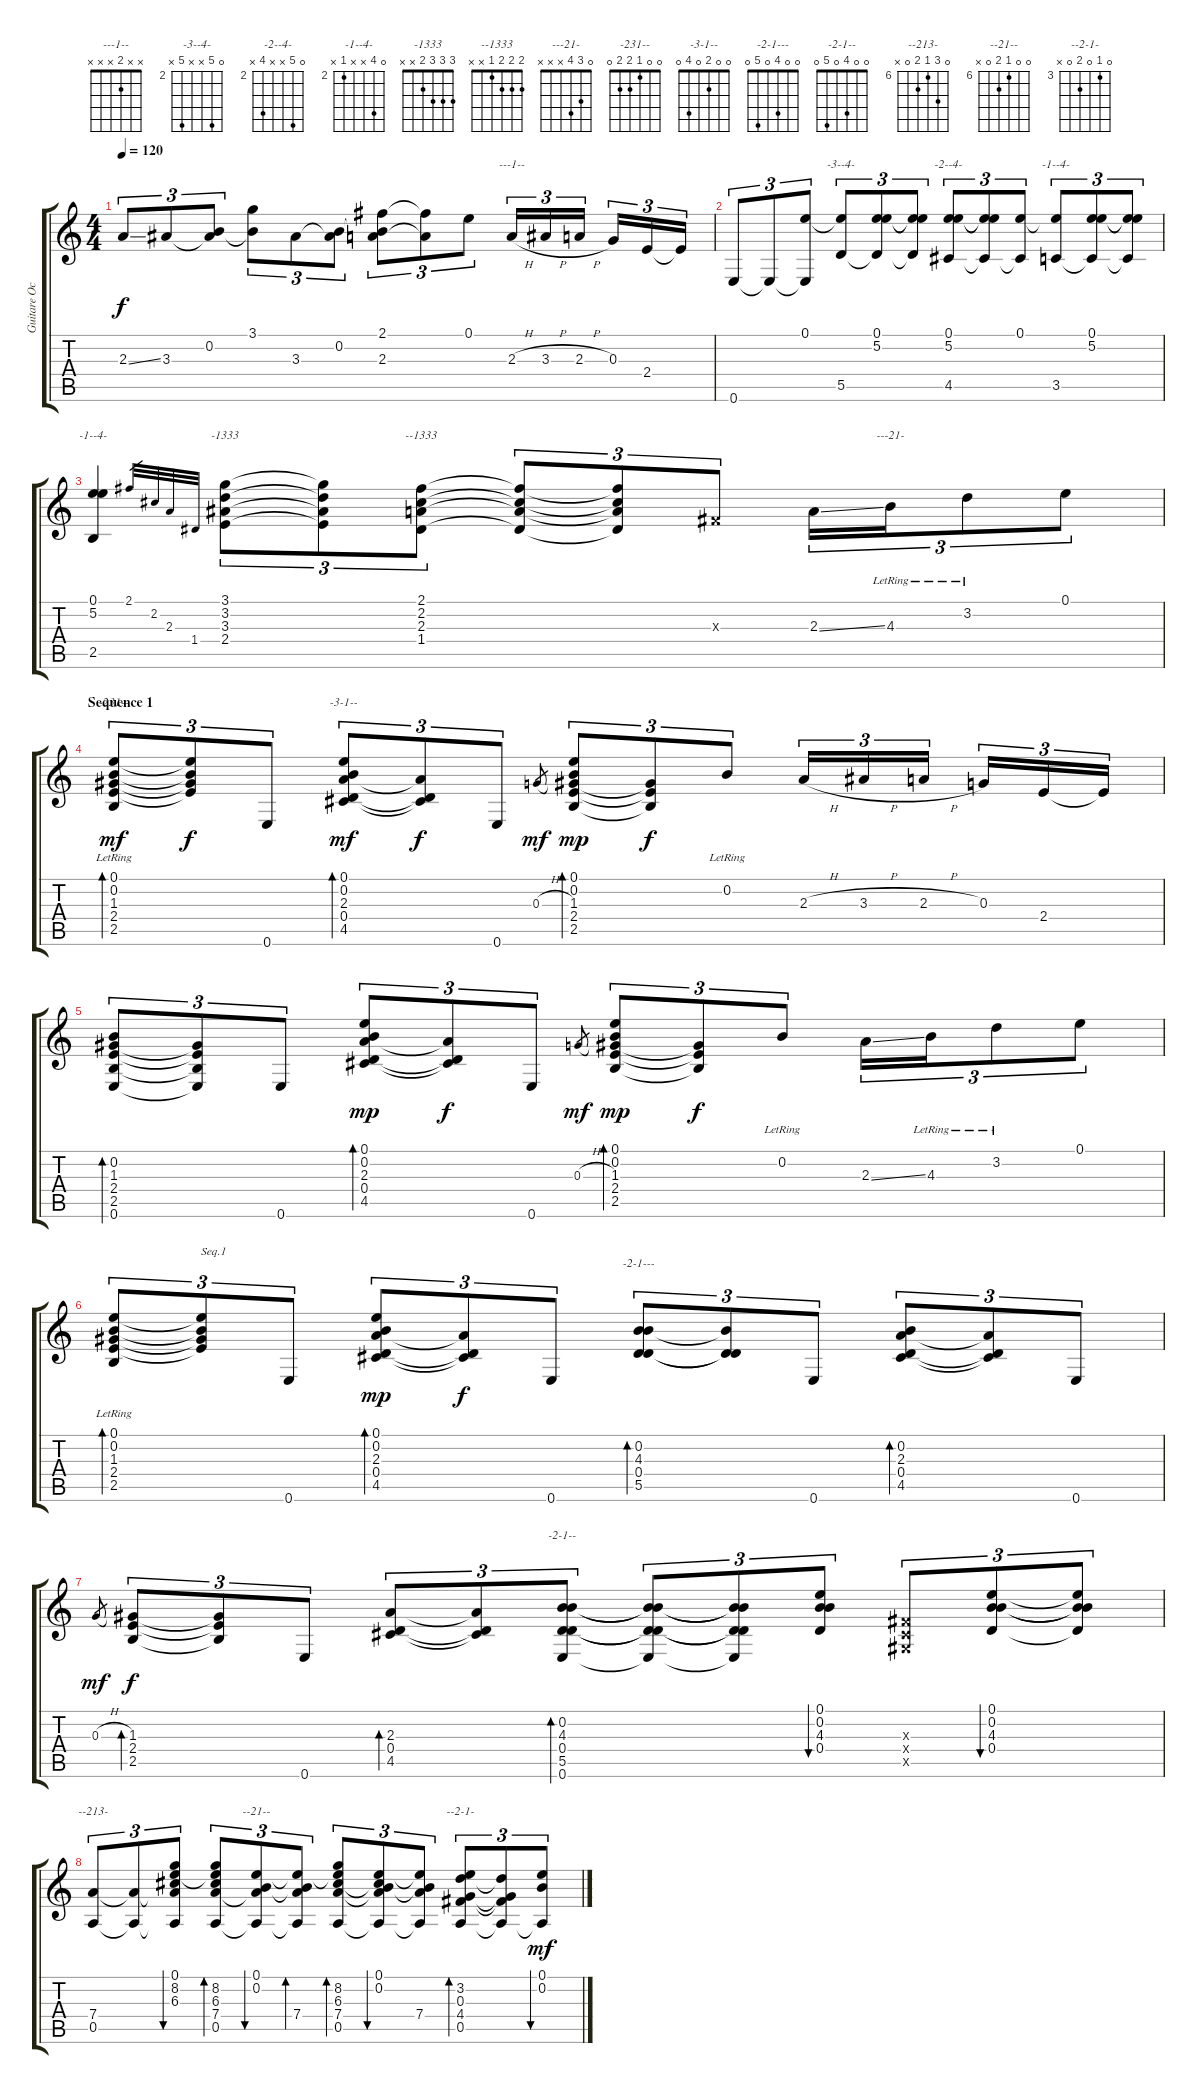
\track ("Guitare Octobre 2000" "Guitare Oc") {instrument acousticguitarnylon}
\staff {score tabs}
\tuning (E4 B3 G3 D3 A2 E2) {hide}
\chord ("---1--" x x 2 x x x)
\chord ("-3--4-" 0 6 x x 6 x) {firstfret 2}
\chord ("-2--4-" 0 6 x x 5 x) {firstfret 2}
\chord ("-1--4-" 0 5 x x 3 x) {firstfret 2}
\chord ("-1--4-" 0 5 x x 2 x) {firstfret 2}
\chord ("-1333" 3 3 3 2 x x)
\chord ("--1333" 2 2 2 1 x x)
\chord ("---21-" 0 3 4 x x x)
\chord ("-231--" 0 0 1 2 2 0)
\chord ("-3-1--" 0 0 2 0 4 0)
\chord ("-2-1---" 0 0 4 0 5 0)
\chord ("-2-1--" 0 0 4 0 5 0)
\chord ("--213-" 0 8 6 7 0 x) {firstfret 6}
\chord ("--21--" 0 0 6 7 0 x) {firstfret 6}
\chord ("--2-1-" 0 3 0 4 0 x) {firstfret 3}
\ts (4 4)
\tempo 120
\clef g2
\ks c
2.3{ss}.8{tu (3 2) dy f} 3.3.8{tu (3 2)} (0.2 3.3{t}).8{tu (3 2)} (3.1 0.2{t}).8{tu (3 2)} 3.3.8{tu (3 2)} (0.2 3.3{t}).8{tu (3 2)} (2.1 0.2{t} 2.3).8{tu (3 2)} (2.1{t} 2.3{t}).8{tu (3 2)} 0.1.8{tu (3 2)} 2.3{h}.16{tu (3 2) ch "---1--"} 3.3{h}.16{tu (3 2)} 2.3{h}.16{tu (3 2)} 0.3.16{tu (3 2)} 2.4.16{tu (3 2)} 2.4{t}.16{tu (3 2)} |
0.6.8{tu (3 2)} 0.6{t}.8{tu (3 2)} (0.1 0.6{t}).8{tu (3 2)} (0.1{t} 5.5).8{tu (3 2) ch "-3--4-"} (0.1 5.2 5.5{t}).8{tu (3 2)} (0.1{t} 5.2{t} 5.5{t}).8{tu (3 2)} (0.1 5.2 4.5).8{tu (3 2) ch "-2--4-"} (0.1{t} 5.2{t} 4.5{t}).8{tu (3 2)} (0.1 4.5{t}).8{tu (3 2)} (0.1{t} 3.5).8{tu (3 2) ch "-1--4-"} (0.1 5.2 3.5{t}).8{tu (3 2)} (0.1{t} 5.2{t} 3.5{t}).8{tu (3 2)} |
(0.1 5.2 2.5).4{ch "-1--4-"} 2.1.32{gr} 2.2.32{gr} 2.3.32{gr} 1.4.32{gr} (3.1 3.2 3.3 2.4).8{tu (3 2) ch "-1333"} (3.1{t} 3.2{t} 3.3{t} 2.4{t}).8{tu (3 2)} (2.1 2.2 2.3 1.4).8{tu (3 2) ch "--1333"} (2.1{t} 2.2{t} 2.3{t} 1.4{t}).8{tu (3 2)} (2.1{t} 2.2{t} 2.3{t} 1.4{t}).8{tu (3 2)} -1.3{x}.8{tu (3 2)} 2.3{ss}.16{tu (3 2)} 4.3{lr}.16{tu (3 2) ch "---21-"} 3.2{lr}.8{tu (3 2)} 0.1.8{tu (3 2)} |
\section ("" "Sequence 1")
(0.1{lr} 0.2 1.3 2.4 2.5).8{tu (3 2) bd 30 ch "-231--" dy mf} (0.1{t} 0.2{t} 1.3{t} 2.4{t}).8{tu (3 2) dy f} 0.6.8{tu (3 2)} (0.1 0.2 2.3 0.4 4.5).8{tu (3 2) bd 30 ch "-3-1--" dy mf} (2.3{t} 0.4{t} 4.5{t}).8{tu (3 2) dy f} 0.6.8{tu (3 2)} 0.3{h}.8{gr dy mf} (0.1 0.2 1.3 2.4 2.5).8{tu (3 2) bd 30 dy mp} (1.3{t} 2.4{t} 2.5{t}).8{tu (3 2) dy f} 0.2{lr}.8{tu (3 2)} 2.3{h}.16{tu (3 2)} 3.3{h}.16{tu (3 2)} 2.3{h}.16{tu (3 2)} 0.3.16{tu (3 2)} 2.4.16{tu (3 2)} 2.4{t}.16{tu (3 2)} |
(0.2 1.3 2.4 2.5 0.6).8{tu (3 2) bd 30} (1.3{t} 2.4{t} 2.5{t} 0.6{t}).8{tu (3 2)} 0.6.8{tu (3 2)} (0.1 0.2 2.3 0.4 4.5).8{tu (3 2) bd 30 dy mp} (2.3{t} 0.4{t} 4.5{t}).8{tu (3 2) dy f} 0.6.8{tu (3 2)} 0.3{h}.8{gr dy mf} (0.1 0.2 1.3 2.4 2.5).8{tu (3 2) bd 30 dy mp} (1.3{t} 2.4{t} 2.5{t}).8{tu (3 2) dy f} 0.2{lr}.8{tu (3 2)} 2.3{ss}.16{tu (3 2)} 4.3{lr}.16{tu (3 2)} 3.2{lr}.8{tu (3 2)} 0.1.8{tu (3 2)} |
(0.1{lr} 0.2 1.3 2.4 2.5).8{tu (3 2) bd 30} (0.1{t} 0.2{t} 1.3{t} 2.4{t}).8{tu (3 2) txt "Seq.1"} 0.6.8{tu (3 2)} (0.1 0.2 2.3 0.4 4.5).8{tu (3 2) bd 30 dy mp} (2.3{t} 0.4{t} 4.5{t}).8{tu (3 2) dy f} 0.6.8{tu (3 2)} (0.2 4.3 0.4 5.5).8{tu (3 2) bd 30 ch "-2-1---"} (4.3{t} 0.4{t} 5.5{t}).8{tu (3 2)} 0.6.8{tu (3 2)} (0.2 2.3 0.4 4.5).8{tu (3 2) bd 30} (2.3{t} 0.4{t} 4.5{t}).8{tu (3 2)} 0.6.8{tu (3 2)} |
0.3{h}.8{gr dy mf} (1.3 2.4 2.5).8{tu (3 2) bd 30 dy f} (1.3{t} 2.4{t} 2.5{t}).8{tu (3 2)} 0.6.8{tu (3 2)} (2.3 0.4 4.5).8{tu (3 2) bd 30} (2.3{t} 0.4{t} 4.5{t}).8{tu (3 2)} (0.2 4.3 0.4 5.5 0.6).8{tu (3 2) bd 30 ch "-2-1--"} (0.2{t} 4.3{t} 0.4{t} 5.5{t} 0.6{t}).8{tu (3 2)} (0.2{t} 4.3{t} 0.4{t} 5.5{t} 0.6{t}).8{tu (3 2)} (0.1 0.2 4.3 0.4).8{tu (3 2) bu 30} (-1.3{x} -1.4{x} -1.5{x}).8{tu (3 2)} (0.1 0.2 4.3 0.4).8{tu (3 2) bu 30} (0.1{t} 0.2{t} 4.3{t} 0.4{t}).8{tu (3 2)} |
(7.4 0.5).8{tu (3 2) ch "--213-"} (7.4{t} 0.5{t}).8{tu (3 2)} (0.1 8.2 6.3 7.4{t} 0.5{t}).8{tu (3 2) bu 30} (0.1{t} 8.2 6.3 7.4 0.5).8{tu (3 2) bd 30} (0.1 0.2 7.4{t} 0.5{t}).8{tu (3 2) bu 30 ch "--21--"} (0.1{t} 0.2{t} 7.4 0.5{t}).8{tu (3 2) bd 60} (0.1{t} 8.2 6.3 7.4 0.5).8{tu (3 2) bd 30} (0.1 0.2 6.3{t} 7.4{t} 0.5{t}).8{tu (3 2) bu 30} (0.1{t} 0.2{t} 7.4 0.5{t}).8{tu (3 2)} (0.1{t} 3.2 0.3 4.4 0.5).8{tu (3 2) bd 30 ch "--2-1-"} (3.2{t} 0.3{t} 4.4{t} 0.5{t}).8{tu (3 2)} (0.1 0.2 0.5{t}).8{tu (3 2) bu 30 dy mf}
